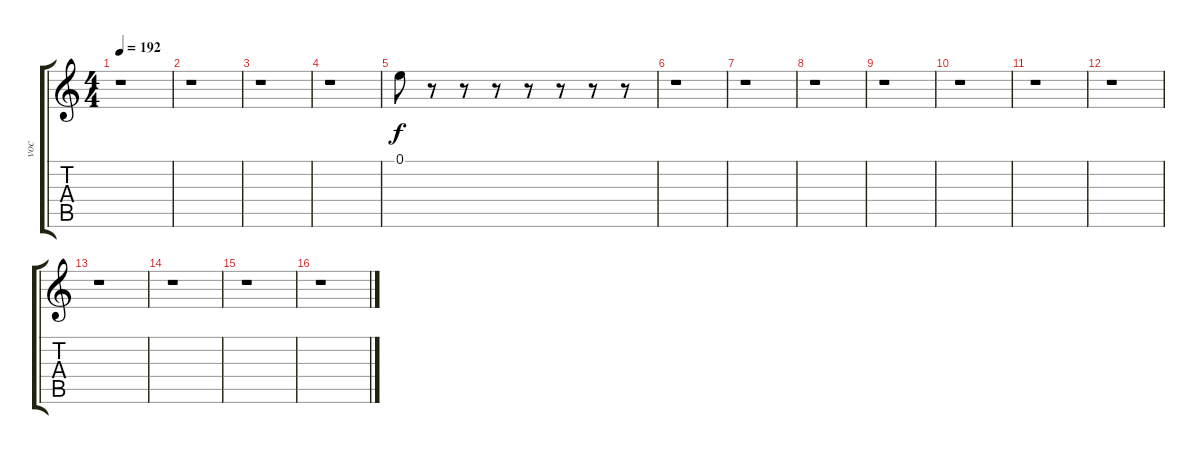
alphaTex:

\track ("voc" "voc") {instrument acousticguitarnylon}
\staff {score tabs}
\tuning (E4 B3 G3 D3 A2 E2) {hide}
\ts (4 4)
\tempo 192
\clef g2
\ks c
r.1{dy f} |
r.1 |
r.1 |
r.1 |
0.1.8 r.8 r.8 r.8 r.8 r.8 r.8 r.8 |
r.1 |
r.1 |
r.1 |
r.1 |
r.1 |
r.1 |
r.1 |
r.1 |
r.1 |
r.1 |
r.1
